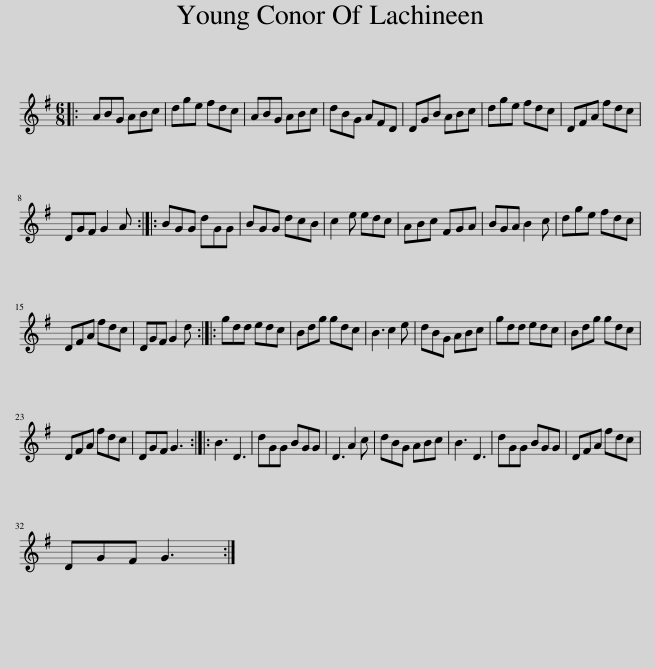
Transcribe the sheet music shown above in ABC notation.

X:1
L:1/8
M:6/8
I:linebreak $
K:G
V:1 treble
V:1
|: ABG ABc | dge fdc | ABG ABc | dBG AFD | DGB ABc | %5
 dge fdc | DFA fdc |$ DGF G2 A :: BGG dGG | BGG dcB | %10
 c2 e edc | ABc FGA | BGA B2 c | dge fdc |$ DFA fdc | %15
 DGF G2 d :: gdd edc | Bdg gdc | B3 c2 e | dBG ABc | %20
 gdd edc | Bdg gdc |$ DFA fdc | DGF G3 :: B3 D3 | %25
 dGG BGG | D3 A2 c | dBG ABc | B3 D3 | dGG BGG | %30
 DFA fdc |$ DGF G3 :| %32
